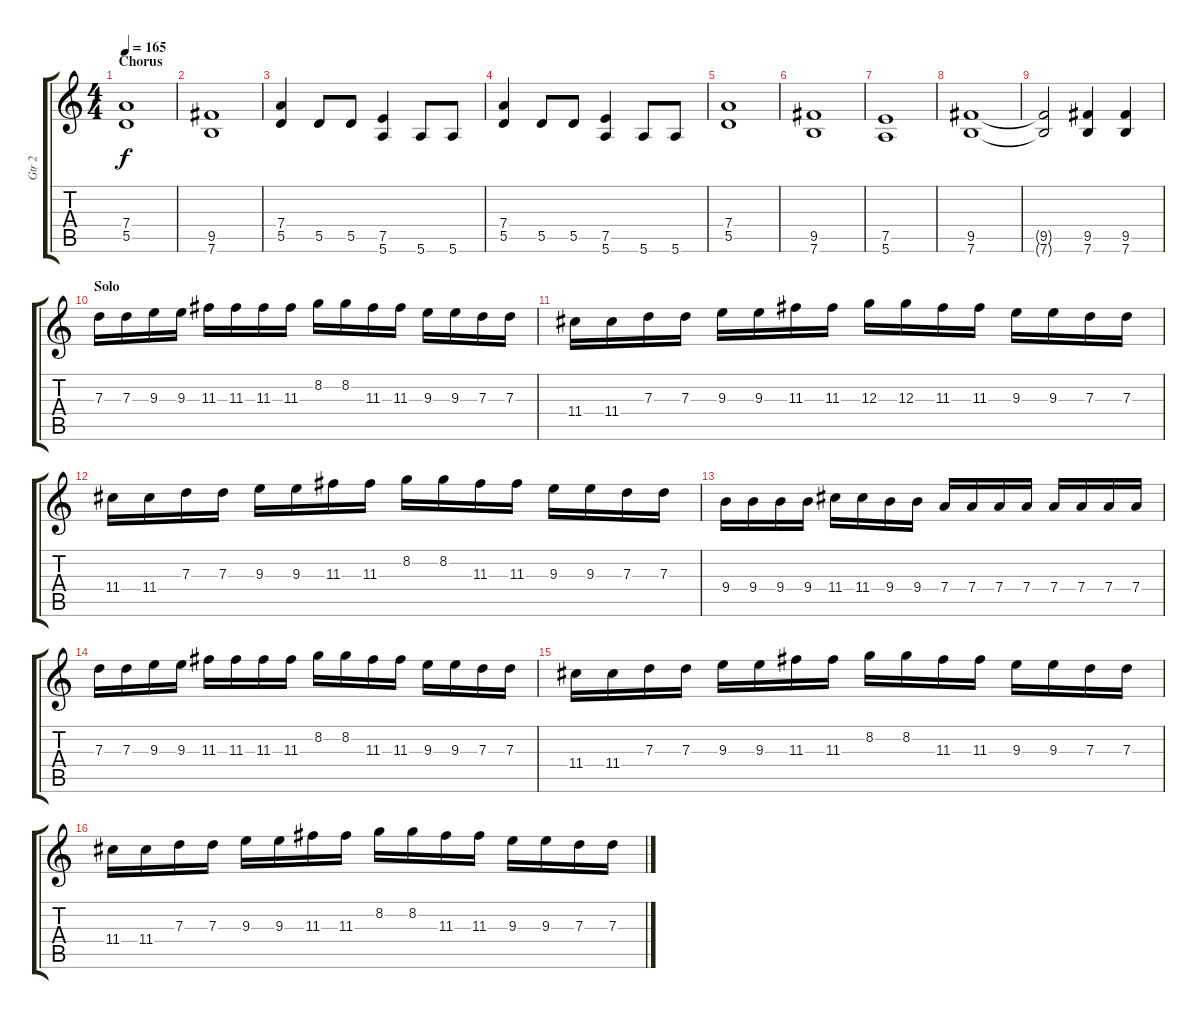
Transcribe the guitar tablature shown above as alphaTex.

\track ("Gtr 2" "Gtr 2") {instrument distortionguitar}
\staff {score tabs}
\tuning (E4 B3 G3 D3 A2 E2) {hide}
\ts (4 4)
\section ("" "Chorus")
\tempo 165
\clef g2
\ks c
(7.4 5.5).1{dy f} |
(9.5 7.6).1 |
(7.4 5.5).4 5.5.8 5.5.8 (7.5 5.6).4 5.6.8 5.6.8 |
(7.4 5.5).4 5.5.8 5.5.8 (7.5 5.6).4 5.6.8 5.6.8 |
(7.4 5.5).1 |
(9.5 7.6).1 |
(7.5 5.6).1 |
(9.5 7.6).1 |
(9.5{t} 7.6{t}).2 (9.5 7.6).4 (9.5 7.6).4 |
\section ("" "Solo")
7.3.16 7.3.16 9.3.16 9.3.16 11.3.16 11.3.16 11.3.16 11.3.16 8.2.16 8.2.16 11.3.16 11.3.16 9.3.16 9.3.16 7.3.16 7.3.16 |
11.4.16 11.4.16 7.3.16 7.3.16 9.3.16 9.3.16 11.3.16 11.3.16 12.3.16 12.3.16 11.3.16 11.3.16 9.3.16 9.3.16 7.3.16 7.3.16 |
11.4.16 11.4.16 7.3.16 7.3.16 9.3.16 9.3.16 11.3.16 11.3.16 8.2.16 8.2.16 11.3.16 11.3.16 9.3.16 9.3.16 7.3.16 7.3.16 |
9.4.16 9.4.16 9.4.16 9.4.16 11.4.16 11.4.16 9.4.16 9.4.16 7.4.16 7.4.16 7.4.16 7.4.16 7.4.16 7.4.16 7.4.16 7.4.16 |
7.3.16 7.3.16 9.3.16 9.3.16 11.3.16 11.3.16 11.3.16 11.3.16 8.2.16 8.2.16 11.3.16 11.3.16 9.3.16 9.3.16 7.3.16 7.3.16 |
11.4.16 11.4.16 7.3.16 7.3.16 9.3.16 9.3.16 11.3.16 11.3.16 8.2.16 8.2.16 11.3.16 11.3.16 9.3.16 9.3.16 7.3.16 7.3.16 |
11.4.16 11.4.16 7.3.16 7.3.16 9.3.16 9.3.16 11.3.16 11.3.16 8.2.16 8.2.16 11.3.16 11.3.16 9.3.16 9.3.16 7.3.16 7.3.16
